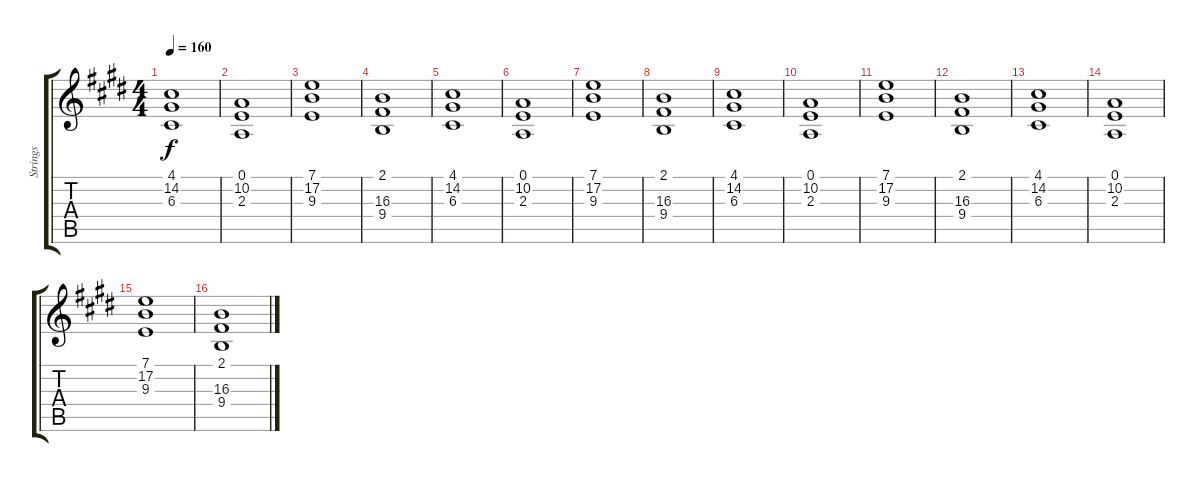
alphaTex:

\track ("Strings" "Strings") {instrument stringensemble1}
\staff {score tabs}
\tuning (E4 B3 G3 D3 A2 E2) {hide}
\ts (4 4)
\tempo 160
\clef g2
\ks e
(4.1 14.2 6.3).1{dy f} |
(0.1 10.2 2.3).1 |
(7.1 17.2 9.3).1 |
(2.1 16.3 9.4).1 |
(4.1 14.2 6.3).1 |
(0.1 10.2 2.3).1 |
(7.1 17.2 9.3).1 |
(2.1 16.3 9.4).1 |
(4.1 14.2 6.3).1 |
(0.1 10.2 2.3).1 |
(7.1 17.2 9.3).1 |
(2.1 16.3 9.4).1 |
(4.1 14.2 6.3).1 |
(0.1 10.2 2.3).1 |
(7.1 17.2 9.3).1 |
(2.1 16.3 9.4).1
